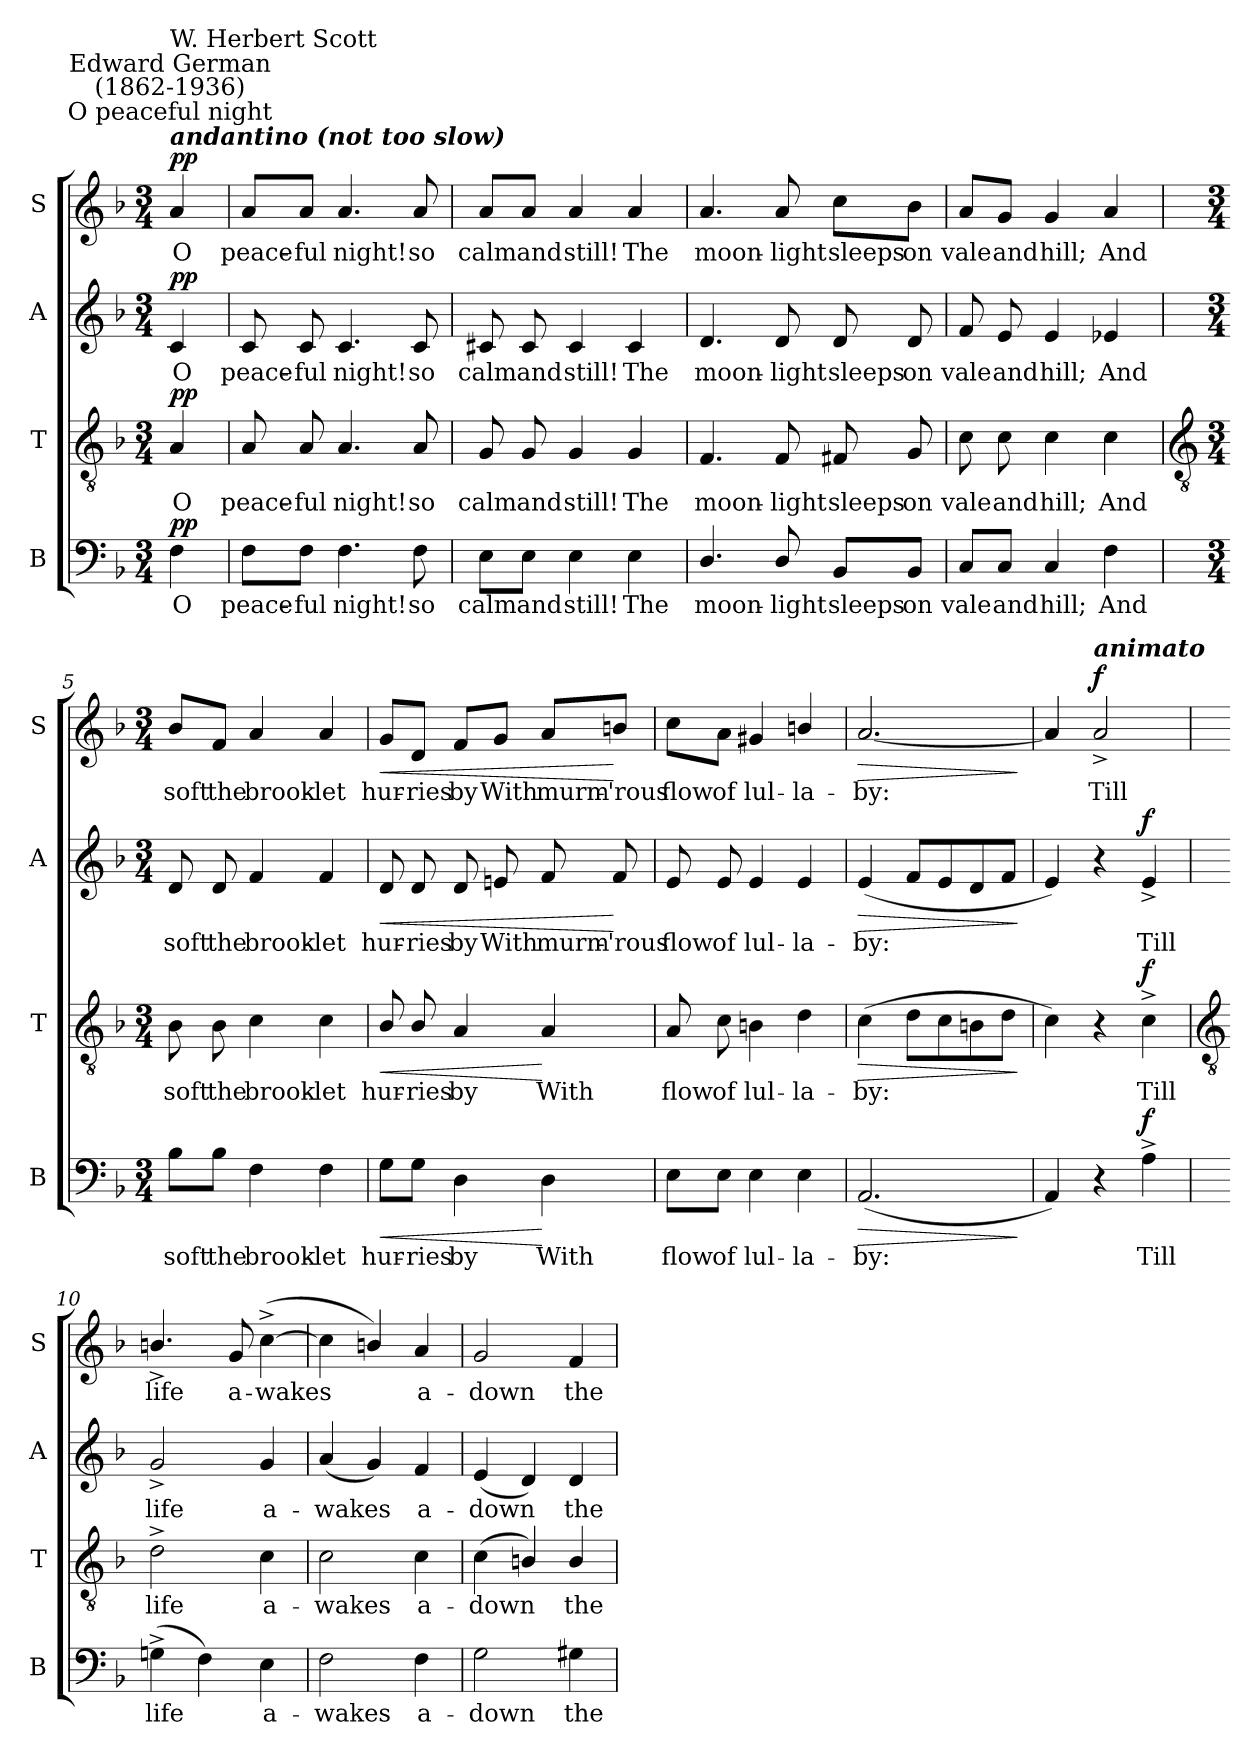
**kern	**text	**dynam	**kern	**text	**dynam	**kern	**text	**dynam	**kern	**text	**dynam
*part4	*part4	*part4	*part3	*part3	*part3	*part2	*part2	*part2	*part1	*part1	*part1
*staff4	*staff4	*staff4	*staff3	*staff3	*staff3	*staff2	*staff2	*staff2	*staff1	*staff1	*staff1
*I"B	*	*	*I"T	*	*	*I"A	*	*	*I"S	*	*
*I'B	*	*	*I'T	*	*	*I'A	*	*	*I'S	*	*
*clefF4	*	*	*clefGv2	*	*	*clefG2	*	*	*clefG2	*	*
*k[b-]	*	*	*k[b-]	*	*	*k[b-]	*	*	*k[b-]	*	*
*F:	*	*	*F:	*	*	*F:	*	*	*F:	*	*
*M3/4	*	*	*M3/4	*	*	*M3/4	*	*	*M3/4	*	*
=	=	=	=	=	=	=	=	=	=	=	=
!	!	!	!	!	!	!	!	!	!LO:TX:a:Bi:t=andantino (not too slow)	!	!
!	!	!	!	!	!	!	!	!	!LO:TX:a:cj:t=O peaceful night	!	!
!	!	!	!	!	!	!	!	!	!LO:TX:a:cj:t=Edward German\n(1862-1936)	!	!
!	!	!	!	!	!	!	!	!	!LO:TX:a:t=W. Herbert Scott	!	!
!	!LO:LY:b	!LO:DY:b	!	!LO:LY:b	!LO:DY:b	!	!LO:LY:b	!LO:DY:b	!	!LO:LY:b	!LO:DY:b
4F	O	pp	4A	O	pp	4c	O	pp	4a	O	pp
=1	=1	=1	=1	=1	=1	=1	=1	=1	=1	=1	=1
!	!LO:LY:b	!	!	!LO:LY:b	!	!	!LO:LY:b	!	!	!LO:LY:b	!
8F\L	peace-	.	8A	peace-	.	8c	peace-	.	8a/L	peace-	.
!	!LO:LY:b	!	!	!LO:LY:b	!	!	!LO:LY:b	!	!	!LO:LY:b	!
8F\J	-ful	.	8A	-ful	.	8c	-ful	.	8a/J	-ful	.
!	!LO:LY:b	!	!	!LO:LY:b	!	!	!LO:LY:b	!	!	!LO:LY:b	!
4.F	night!	.	4.A	night!	.	4.c	night!	.	4.a	night!	.
!	!LO:LY:b	!	!	!LO:LY:b	!	!	!LO:LY:b	!	!	!LO:LY:b	!
8F	so	.	8A	so	.	8c	so	.	8a	so	.
=2	=2	=2	=2	=2	=2	=2	=2	=2	=2	=2	=2
!	!LO:LY:b	!	!	!LO:LY:b	!	!	!LO:LY:b	!	!	!LO:LY:b	!
8E\L	calm	.	8G	calm	.	8c#X	calm	.	8a/L	calm	.
!	!LO:LY:b	!	!	!LO:LY:b	!	!	!LO:LY:b	!	!	!LO:LY:b	!
8E\J	and	.	8G	and	.	8c#	and	.	8a/J	and	.
!	!LO:LY:b	!	!	!LO:LY:b	!	!	!LO:LY:b	!	!	!LO:LY:b	!
4E	still!	.	4G	still!	.	4c#	still!	.	4a	still!	.
!	!LO:LY:b	!	!	!LO:LY:b	!	!	!LO:LY:b	!	!	!LO:LY:b	!
4E	The	.	4G	The	.	4c#	The	.	4a	The	.
=3	=3	=3	=3	=3	=3	=3	=3	=3	=3	=3	=3
!	!LO:LY:b	!	!	!LO:LY:b	!	!	!LO:LY:b	!	!	!LO:LY:b	!
4.D/	moon-	.	4.F	moon-	.	4.d	moon-	.	4.a	moon-	.
!	!LO:LY:b	!	!	!LO:LY:b	!	!	!LO:LY:b	!	!	!LO:LY:b	!
8D/	-light	.	8F	-light	.	8d	-light	.	8a	-light	.
!	!LO:LY:b	!	!	!LO:LY:b	!	!	!LO:LY:b	!	!	!LO:LY:b	!
8BB-/L	sleeps	.	8F#X	sleeps	.	8d	sleeps	.	8cc\L	sleeps	.
!	!LO:LY:b	!	!	!LO:LY:b	!	!	!LO:LY:b	!	!	!LO:LY:b	!
8BB-/J	on	.	8G	on	.	8d	on	.	8b-\J	on	.
=4	=4	=4	=4	=4	=4	=4	=4	=4	=4	=4	=4
!	!LO:LY:b	!	!	!LO:LY:b	!	!	!LO:LY:b	!	!	!LO:LY:b	!
8C/L	vale	.	8c	vale	.	8f	vale	.	8a/L	vale	.
!	!LO:LY:b	!	!	!LO:LY:b	!	!	!LO:LY:b	!	!	!LO:LY:b	!
8C/J	and	.	8c	and	.	8e	and	.	8g/J	and	.
!	!LO:LY:b	!	!	!LO:LY:b	!	!	!LO:LY:b	!	!	!LO:LY:b	!
4C	hill;	.	4c	hill;	.	4e	hill;	.	4g	hill;	.
!	!LO:LY:b	!	!	!LO:LY:b	!	!	!LO:LY:b	!	!	!LO:LY:b	!
4F	And	.	4c	And	.	4e-X	And	.	4a	And	.
!!LO:LB:g=z
=5	=5	=5	=5	=5	=5	=5	=5	=5	=5	=5	=5
*	*	*	*clefGv2	*	*	*	*	*	*	*	*
*M3/4	*	*	*M3/4	*	*	*M3/4	*	*	*M3/4	*	*
!	!LO:LY:b	!	!	!LO:LY:b	!	!	!LO:LY:b	!	!	!LO:LY:b	!
8B-\L	soft	.	8B-	soft	.	8d	soft	.	8b-/L	soft	.
!	!LO:LY:b	!	!	!LO:LY:b	!	!	!LO:LY:b	!	!	!LO:LY:b	!
8B-\J	the	.	8B-	the	.	8d	the	.	8f/J	the	.
!	!LO:LY:b	!	!	!LO:LY:b	!	!	!LO:LY:b	!	!	!LO:LY:b	!
4F	brook-	.	4c	brook-	.	4f	brook-	.	4a	brook-	.
!	!LO:LY:b	!	!	!LO:LY:b	!	!	!LO:LY:b	!	!	!LO:LY:b	!
4F	-let	.	4c	-let	.	4f	-let	.	4a	-let	.
=6	=6	=6	=6	=6	=6	=6	=6	=6	=6	=6	=6
!	!LO:LY:b	!LO:HP:b	!	!LO:LY:b	!LO:HP:b	!	!LO:LY:b	!LO:HP:b	!	!LO:LY:b	!LO:HP:b
8G\L	hur-	<	8B-/	hur-	<	8d	hur-	<	8g/L	hur-	<
!	!LO:LY:b	!	!	!LO:LY:b	!	!	!LO:LY:b	!	!	!LO:LY:b	!
8G\J	-ries	.	8B-/	-ries	.	8d	-ries	.	8d/J	-ries	.
!	!LO:LY:b	!	!	!LO:LY:b	!	!	!LO:LY:b	!	!	!LO:LY:b	!
4D	by	.	4A	by	.	8d	by	.	8f/L	by	.
!	!	!	!	!	!	!	!LO:LY:b	!	!	!LO:LY:b	!
.	.	.	.	.	.	8en	With	.	8g/J	With	.
!	!LO:LY:b	!	!	!LO:LY:b	!	!	!LO:LY:b	!	!	!LO:LY:b	!
4D	With	[	4A	With	[	8f	murm-	.	8a/L	murm-	.
!	!	!	!	!	!	!	!LO:LY:b	!	!	!LO:LY:b	!
.	.	.	.	.	.	8f	-'rous	[	8bn/J	-'rous	[
=7	=7	=7	=7	=7	=7	=7	=7	=7	=7	=7	=7
!	!LO:LY:b	!	!	!LO:LY:b	!	!	!LO:LY:b	!	!	!LO:LY:b	!
8E\L	flow	.	8A	flow	.	8e	flow	.	8cc\L	flow	.
!	!LO:LY:b	!	!	!LO:LY:b	!	!	!LO:LY:b	!	!	!LO:LY:b	!
8E\J	of	.	8c	of	.	8e	of	.	8a\J	of	.
!	!LO:LY:b	!	!	!LO:LY:b	!	!	!LO:LY:b	!	!	!LO:LY:b	!
4E	lul-	.	4Bn	lul-	.	4e	lul-	.	4g#X	lul-	.
!	!LO:LY:b	!	!	!LO:LY:b	!	!	!LO:LY:b	!	!	!LO:LY:b	!
4E	-la-	.	4d	-la-	.	4e	-la-	.	4bn/	-la-	.
=8	=8	=8	=8	=8	=8	=8	=8	=8	=8	=8	=8
!	!LO:LY:b	!LO:HP:b	!	!LO:LY:b	!LO:HP:b	!	!LO:LY:b	!LO:HP:b	!	!LO:LY:b	!LO:HP:b
(<2.AA	-by:	>	(>4c	-by:	>	(<4e	-by:	>	[2.a	-by:	>
.	.	.	8dL	.	.	8fL	.	.	.	.	.
.	.	.	8c	.	.	8e	.	.	.	.	.
.	.	.	8Bn	.	.	8d	.	.	.	.	.
.	.	.	8dJ	.	.	8fJ	.	.	.	.	.
.	.	]	.	.	]	.	.	]	.	.	]
=9	=9	=9	=9	=9	=9	=9	=9	=9	=9	=9	=9
4AA)	.	.	4c)	.	.	4e)	.	.	4a]	.	.
!	!	!	!	!	!	!	!	!	!LO:TX:a:Bi:t=animato	!	!
!	!	!	!	!	!	!	!	!	!	!LO:LY:b	!LO:DY:b
4r	.	.	4r	.	.	4r	.	.	2a^	Till	f
!	!LO:LY:b	!LO:DY:b	!	!LO:LY:b	!LO:DY:b	!	!LO:LY:b	!LO:DY:b	!	!	!
4A^	Till	f	4c^	Till	f	4e^	Till	f	.	.	.
!!LO:LB:g=z
=10	=10	=10	=10	=10	=10	=10	=10	=10	=10	=10	=10
*	*	*	*clefGv2	*	*	*	*	*	*	*	*
!	!LO:LY:b	!	!	!LO:LY:b	!	!	!LO:LY:b	!	!	!LO:LY:b	!
(>4Gn^	life	.	2d^	life	.	2g^	life	.	4.bn^/	life	.
4F)	.	.	.	.	.	.	.	.	.	.	.
!	!	!	!	!	!	!	!	!	!	!LO:LY:b	!
.	.	.	.	.	.	.	.	.	8g	a-	.
!	!LO:LY:b	!	!	!LO:LY:b	!	!	!LO:LY:b	!	!	!LO:LY:b	!
4E	a-	.	4c	a-	.	4g	a-	.	(>[4cc^	-wakes	.
=11	=11	=11	=11	=11	=11	=11	=11	=11	=11	=11	=11
!	!LO:LY:b	!	!	!LO:LY:b	!	!	!LO:LY:b	!	!	!	!
2F	-wakes	.	2c	-wakes	.	(<4a	-wakes	.	4cc]	.	.
.	.	.	.	.	.	4g)	.	.	4bn/)	.	.
!	!LO:LY:b	!	!	!LO:LY:b	!	!	!LO:LY:b	!	!	!LO:LY:b	!
4F	a-	.	4c	a-	.	4f	a-	.	4a	a-	.
=12	=12	=12	=12	=12	=12	=12	=12	=12	=12	=12	=12
!	!LO:LY:b	!	!	!LO:LY:b	!	!	!LO:LY:b	!	!	!LO:LY:b	!
2G	-down	.	(<4c	-down	.	(<4e	-down	.	2g	-down	.
.	.	.	4Bn/)	.	.	4d)	.	.	.	.	.
!	!LO:LY:b	!	!	!LO:LY:b	!	!	!LO:LY:b	!	!	!LO:LY:b	!
4G#X	the	.	4B/	the	.	4d	the	.	4f	the	.
=	=	=	=	=	=	=	=	=	=	=	=
*-	*-	*-	*-	*-	*-	*-	*-	*-	*-	*-	*-
